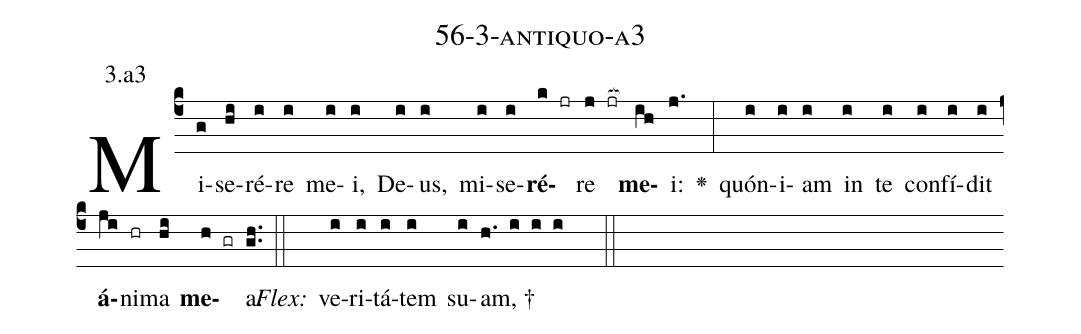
name: 56-3-antiquo-a3;
annotation: 3.a3;
%%
(c4)Mi(g)se(hi)ré(i)re(i) me(i)i,(i) De(i)us,(i) mi(i)se(i)<b>ré</b>(k jr)re(j jr[ocb:1{]) <b>me</b>(ih[ocb:0}])i:(j.) <v>\greheightstar</v>(:) quón(i)i(i)am(i) in(i) te(i) con(i)fí(i)dit(i) <b>á</b>(ji)ni(hr)ma(hi) <b>me</b>(h gr)a.(gh..) (::)
<i>Flex:</i>()  ve(i)ri(i)tá(i)tem(i) su(i)am, †(h. i i i  ::)

%E(i) u(i) o(ji) u(hi) a(h) e.(gh..) (::)
